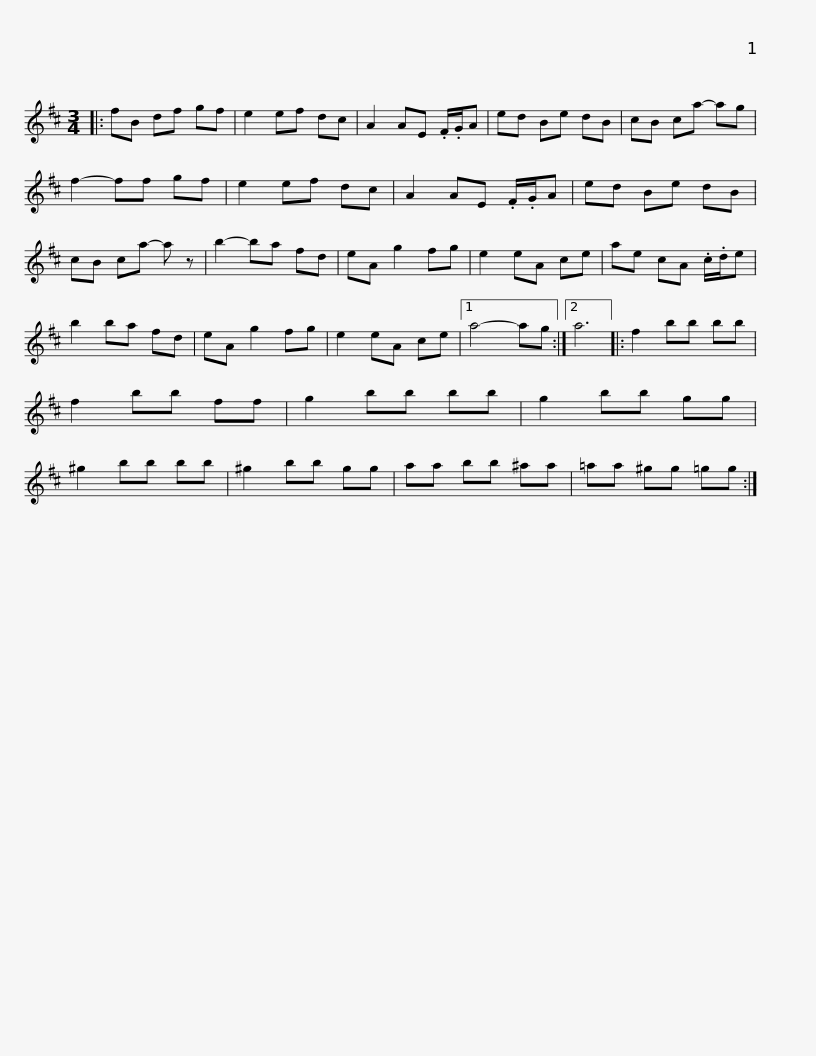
X:1
L:1/8
M:3/4
I:linebreak $
K:Bmin
V:1 treble
V:1
|: fB df gf | e2 ef dc | A2 AE .F/.G/A | ed Be dB | cB ca- ag | %5
 f2- ff gf | e2 ef dc |$ A2 AE .F/.G/A | ed Be dB | cB ca- a z | %10
 b2- ba fd | eA g2 fg | e2 eA ce | ae cA .c/.d/e |$ b2 ba fd | %15
 eA g2 fg | e2 eA ce |1 a4- ag :|2 a6 |: f2 bb bb | %20
 f2 bb ff | g2 bb bb |$ g2 bb gg | ^g2 bb bb | ^g2 bb gg | %25
 aa bb ^aa | =aa ^gg =gg :| %27
